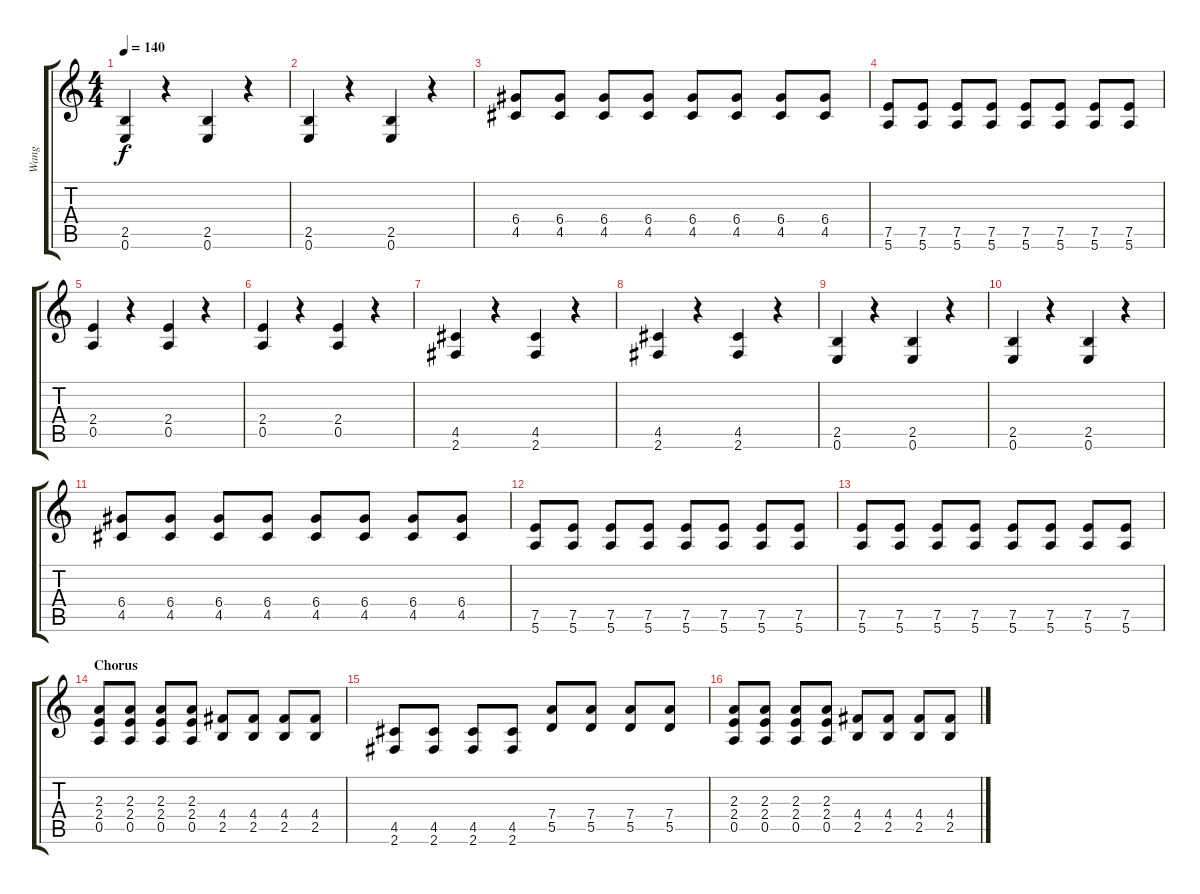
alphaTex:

\track ("Wang" "Wang") {instrument distortionguitar}
\staff {score tabs}
\tuning (E4 B3 G3 D3 A2 E2) {hide}
\ts (4 4)
\tempo 140
\clef g2
\ks c
(2.5 0.6).4{dy f} r.4 (2.5 0.6).4 r.4 |
(2.5 0.6).4 r.4 (2.5 0.6).4 r.4 |
(6.4 4.5).8 (6.4 4.5).8 (6.4 4.5).8 (6.4 4.5).8 (6.4 4.5).8 (6.4 4.5).8 (6.4 4.5).8 (6.4 4.5).8 |
(7.5 5.6).8 (7.5 5.6).8 (7.5 5.6).8 (7.5 5.6).8 (7.5 5.6).8 (7.5 5.6).8 (7.5 5.6).8 (7.5 5.6).8 |
(2.4 0.5).4 r.4 (2.4 0.5).4 r.4 |
(2.4 0.5).4 r.4 (2.4 0.5).4 r.4 |
(4.5 2.6).4 r.4 (4.5 2.6).4 r.4 |
(4.5 2.6).4 r.4 (4.5 2.6).4 r.4 |
(2.5 0.6).4 r.4 (2.5 0.6).4 r.4 |
(2.5 0.6).4 r.4 (2.5 0.6).4 r.4 |
(6.4 4.5).8 (6.4 4.5).8 (6.4 4.5).8 (6.4 4.5).8 (6.4 4.5).8 (6.4 4.5).8 (6.4 4.5).8 (6.4 4.5).8 |
(7.5 5.6).8 (7.5 5.6).8 (7.5 5.6).8 (7.5 5.6).8 (7.5 5.6).8 (7.5 5.6).8 (7.5 5.6).8 (7.5 5.6).8 |
(7.5 5.6).8 (7.5 5.6).8 (7.5 5.6).8 (7.5 5.6).8 (7.5 5.6).8 (7.5 5.6).8 (7.5 5.6).8 (7.5 5.6).8 |
\section ("" "Chorus")
(2.3 2.4 0.5).8 (2.3 2.4 0.5).8 (2.3 2.4 0.5).8 (2.3 2.4 0.5).8 (4.4 2.5).8 (4.4 2.5).8 (4.4 2.5).8 (4.4 2.5).8 |
(4.5 2.6).8 (4.5 2.6).8 (4.5 2.6).8 (4.5 2.6).8 (7.4 5.5).8 (7.4 5.5).8 (7.4 5.5).8 (7.4 5.5).8 |
(2.3 2.4 0.5).8 (2.3 2.4 0.5).8 (2.3 2.4 0.5).8 (2.3 2.4 0.5).8 (4.4 2.5).8 (4.4 2.5).8 (4.4 2.5).8 (4.4 2.5).8
